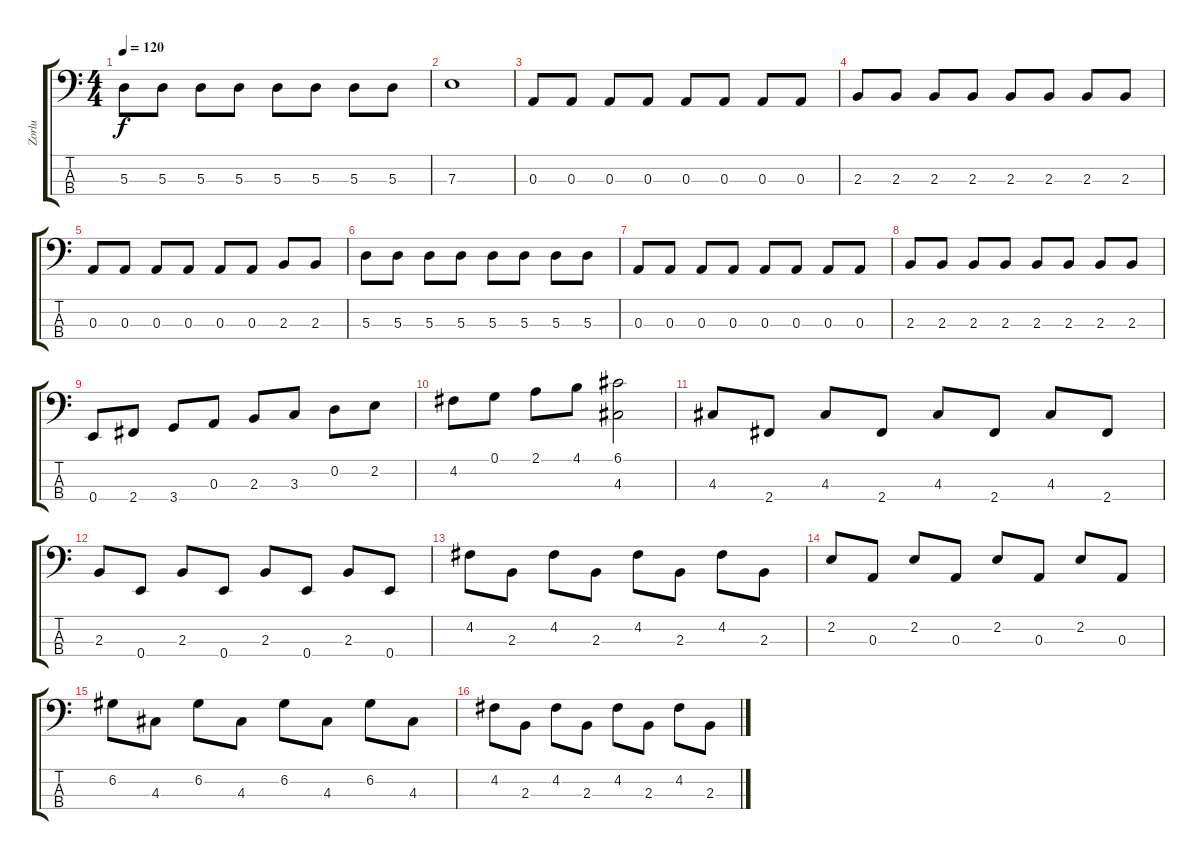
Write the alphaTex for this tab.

\track ("Zorlu" "Zorlu") {instrument electricbassfinger}
\staff {score tabs}
\tuning (G2 D2 A1 E1) {hide}
\ts (4 4)
\tempo 120
\clef f4
\ks c
5.3.8{dy f} 5.3.8 5.3.8 5.3.8 5.3.8 5.3.8 5.3.8 5.3.8 |
7.3.1 |
0.3.8{instrument electricbassfinger} 0.3.8 0.3.8 0.3.8 0.3.8 0.3.8 0.3.8 0.3.8 |
2.3.8 2.3.8 2.3.8 2.3.8 2.3.8 2.3.8 2.3.8 2.3.8 |
0.3.8 0.3.8 0.3.8 0.3.8 0.3.8 0.3.8 2.3.8 2.3.8 |
5.3.8 5.3.8 5.3.8 5.3.8 5.3.8 5.3.8 5.3.8 5.3.8 |
0.3.8{instrument electricbassfinger} 0.3.8 0.3.8 0.3.8 0.3.8 0.3.8 0.3.8 0.3.8 |
2.3.8 2.3.8 2.3.8 2.3.8 2.3.8 2.3.8 2.3.8 2.3.8 |
0.4.8 2.4.8 3.4.8 0.3.8 2.3.8 3.3.8 0.2.8 2.2.8 |
4.2.8 0.1.8 2.1.8 4.1.8 (6.1 4.3).2 |
4.3.8 2.4.8 4.3.8 2.4.8 4.3.8 2.4.8 4.3.8 2.4.8 |
2.3.8 0.4.8 2.3.8 0.4.8 2.3.8 0.4.8 2.3.8 0.4.8 |
4.2.8 2.3.8 4.2.8 2.3.8 4.2.8 2.3.8 4.2.8 2.3.8 |
2.2.8 0.3.8 2.2.8 0.3.8 2.2.8 0.3.8 2.2.8 0.3.8 |
6.2.8 4.3.8 6.2.8 4.3.8 6.2.8 4.3.8 6.2.8 4.3.8 |
4.2.8 2.3.8 4.2.8 2.3.8 4.2.8 2.3.8 4.2.8 2.3.8
